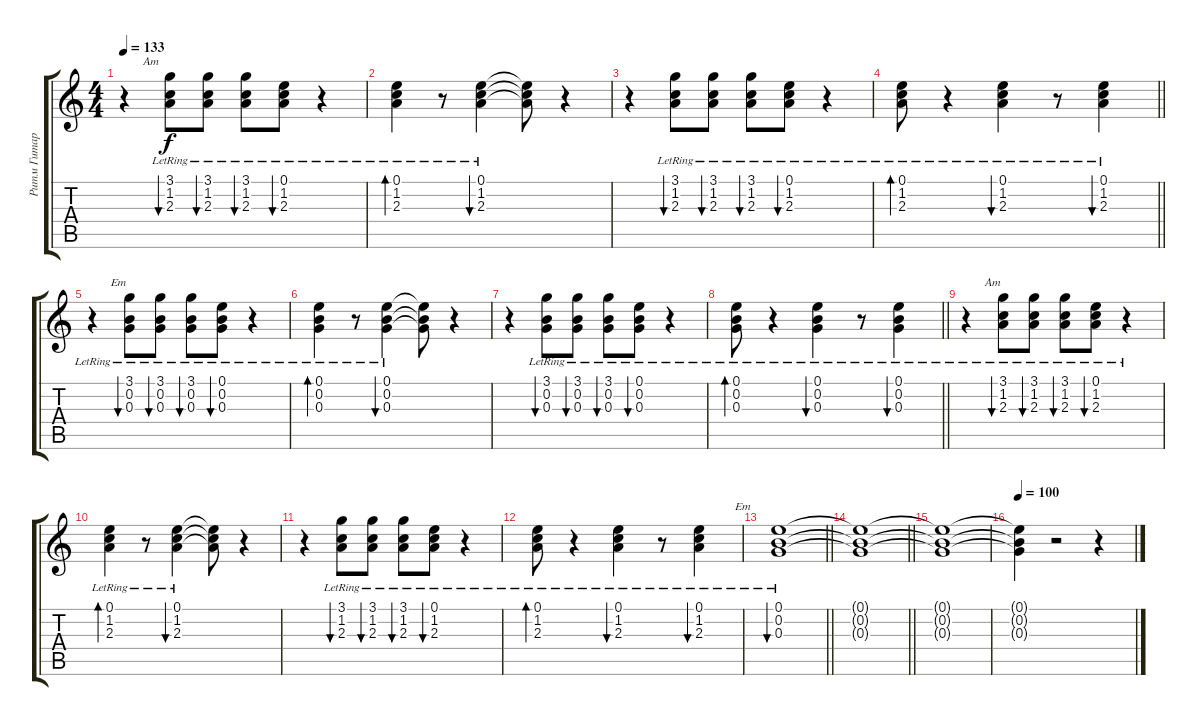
\track ("Ритм Гитара 2" "Ритм Гитар") {instrument electricguitarclean}
\staff {score tabs}
\tuning (E4 B3 G3 D3 A2 E2) {hide}
\ts (4 4)
\tempo 133
\clef g2
\ks c
r.4{txt "      Am" dy f} (3.1{lr} 1.2{lr} 2.3{lr}).8{bu 30} (3.1{lr} 1.2{lr} 2.3{lr}).8{bu 30} (3.1{lr} 1.2{lr} 2.3{lr}).8{bu 30} (0.1{lr} 1.2{lr} 2.3{lr}).8{bu 30} r.4 |
(0.1{lr} 1.2{lr} 2.3{lr}).4{bd 30} r.8 (0.1{lr} 1.2{lr} 2.3{lr}).4{bu 30} (0.1{t} 1.2{t} 2.3{t}).8 r.4 |
r.4 (3.1{lr} 1.2{lr} 2.3{lr}).8{bu 30} (3.1{lr} 1.2{lr} 2.3{lr}).8{bu 30} (3.1{lr} 1.2{lr} 2.3{lr}).8{bu 30} (0.1{lr} 1.2{lr} 2.3{lr}).8{bu 30} r.4 |
\barLineRight lightlight
(0.1{lr} 1.2{lr} 2.3{lr}).8{bd 30} r.4 (0.1{lr} 1.2{lr} 2.3{lr}).4{bu 30} r.8 (0.1{lr} 1.2{lr} 2.3{lr}).4{bu 30} |
r.4{txt "      Em"} (3.1{lr} 0.2{lr} 0.3{lr}).8{bu 30} (3.1{lr} 0.2{lr} 0.3{lr}).8{bu 30} (3.1{lr} 0.2{lr} 0.3{lr}).8{bu 30} (0.1{lr} 0.2{lr} 0.3{lr}).8{bu 30} r.4 |
(0.1{lr} 0.2{lr} 0.3{lr}).4{bd 30} r.8 (0.1{lr} 0.2{lr} 0.3{lr}).4{bu 30} (0.1{t} 0.2{t} 0.3{t}).8 r.4 |
r.4 (3.1{lr} 0.2{lr} 0.3{lr}).8{bu 30} (3.1{lr} 0.2{lr} 0.3{lr}).8{bu 30} (3.1{lr} 0.2{lr} 0.3{lr}).8{bu 30} (0.1{lr} 0.2{lr} 0.3{lr}).8{bu 30} r.4 |
\barLineRight lightlight
(0.1{lr} 0.2{lr} 0.3{lr}).8{bd 30} r.4 (0.1{lr} 0.2{lr} 0.3{lr}).4{bu 30} r.8 (0.1{lr} 0.2{lr} 0.3{lr}).4{bu 30} |
r.4{txt "      Am"} (3.1{lr} 1.2{lr} 2.3{lr}).8{bu 30} (3.1{lr} 1.2{lr} 2.3{lr}).8{bu 30} (3.1{lr} 1.2{lr} 2.3{lr}).8{bu 30} (0.1{lr} 1.2{lr} 2.3{lr}).8{bu 30} r.4 |
(0.1{lr} 1.2{lr} 2.3{lr}).4{bd 30} r.8 (0.1{lr} 1.2{lr} 2.3{lr}).4{bu 30} (0.1{t} 1.2{t} 2.3{t}).8 r.4 |
r.4 (3.1{lr} 1.2{lr} 2.3{lr}).8{bu 30} (3.1{lr} 1.2{lr} 2.3{lr}).8{bu 30} (3.1{lr} 1.2{lr} 2.3{lr}).8{bu 30} (0.1{lr} 1.2{lr} 2.3{lr}).8{bu 30} r.4 |
(0.1{lr} 1.2{lr} 2.3{lr}).8{bd 30} r.4 (0.1{lr} 1.2{lr} 2.3{lr}).4{bu 30} r.8 (0.1{lr} 1.2{lr} 2.3{lr}).4{bu 30 txt "            Em"} |
\barLineRight lightlight
(0.1{lr} 0.2{lr} 0.3{lr}).1{bu 30} |
\barLineRight lightlight
(0.1{t} 0.2{t} 0.3{t}).1 |
(0.1{t} 0.2{t} 0.3{t}).1 |
\tempo 100
(0.1{t} 0.2{t} 0.3{t}).4 r.2 r.4
